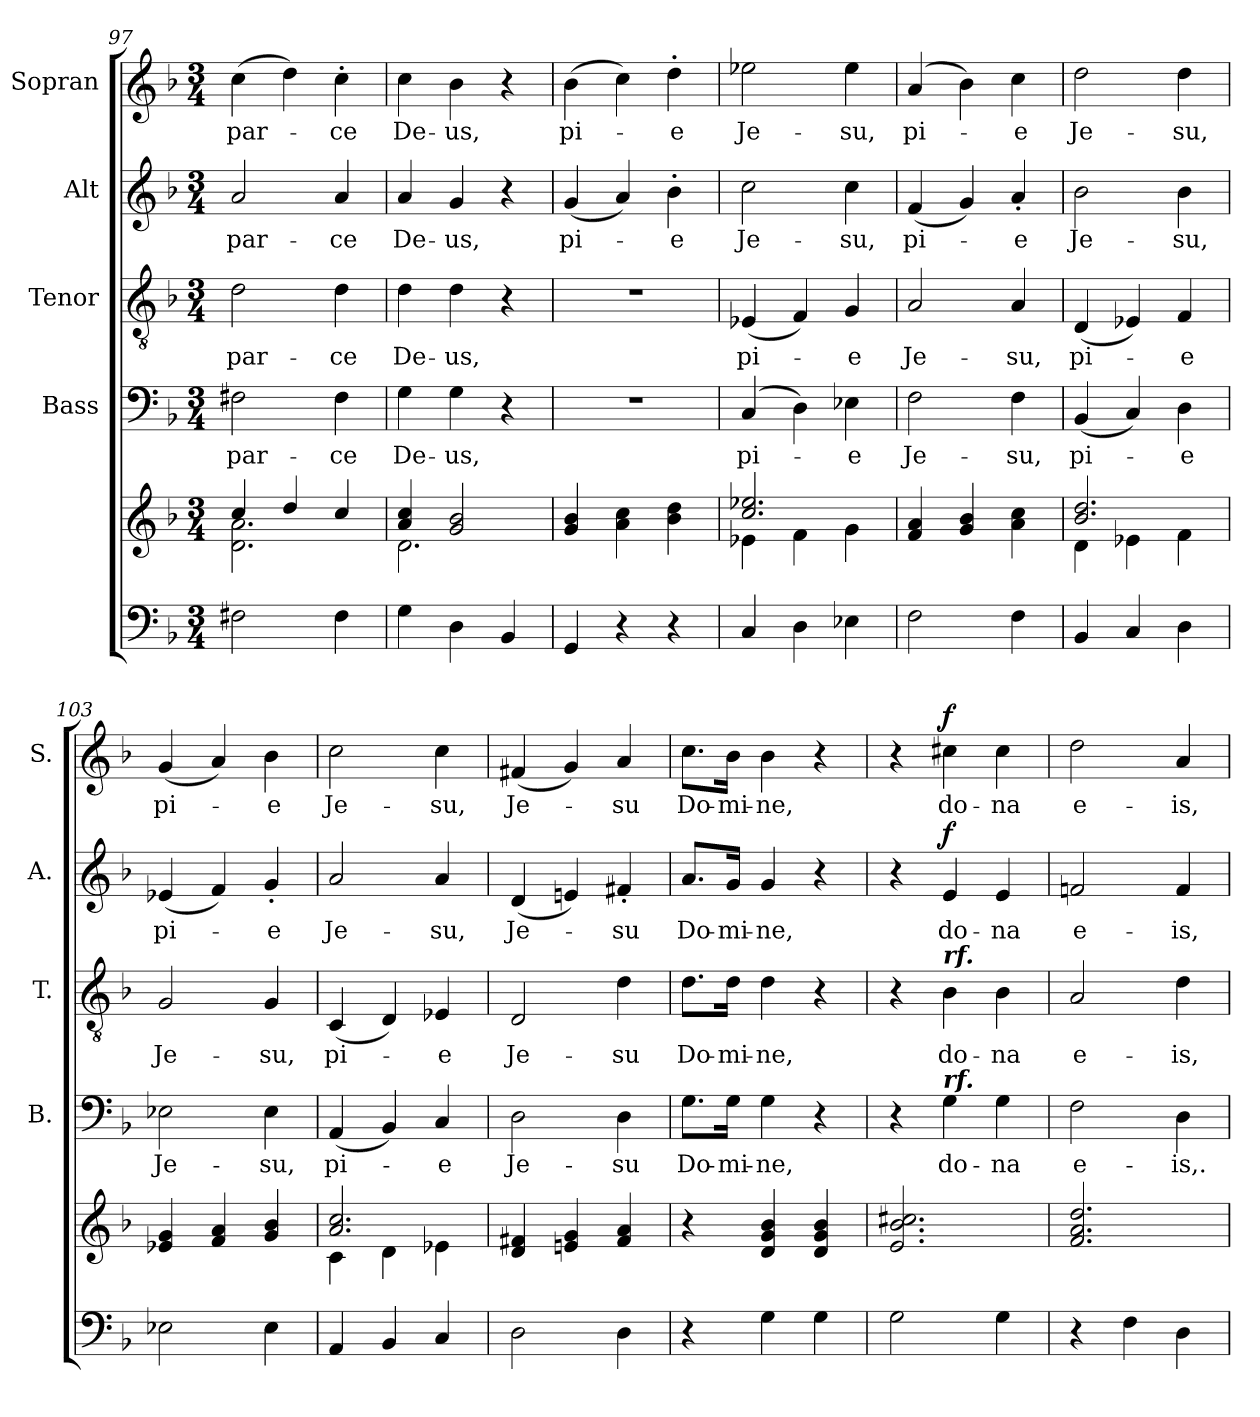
**kern	**kern	**dynam	**kern	**text	**dynam	**kern	**text	**dynam	**kern	**text	**dynam	**kern	**text	**dynam
*part5	*part5	*part5	*part4	*part4	*part4	*part3	*part3	*part3	*part2	*part2	*part2	*part1	*part1	*part1
*staff6	*staff5	*staff5/6	*staff4	*staff4	*staff4	*staff3	*staff3	*staff3	*staff2	*staff2	*staff2	*staff1	*staff1	*staff1
*	*	*	*I"Bass	*	*	*I"Tenor	*	*	*I"Alt	*	*	*I"Sopran	*	*
*	*	*	*I'B.	*	*	*I'T.	*	*	*I'A.	*	*	*I'S.	*	*
!!LO:LB:g=z
*clefF4	*clefG2	*	*clefF4	*	*	*clefGv2	*	*	*clefG2	*	*	*clefG2	*	*
*k[b-]	*k[b-]	*	*k[b-]	*	*	*k[b-]	*	*	*k[b-]	*	*	*k[b-]	*	*
*F:	*F:	*	*F:	*	*	*F:	*	*	*F:	*	*	*F:	*	*
*M3/4	*M3/4	*	*M3/4	*	*	*M3/4	*	*	*M3/4	*	*	*M3/4	*	*
=97	=97	=97	=97	=97	=97	=97	=97	=97	=97	=97	=97	=97	=97	=97
*	*^	*	*	*	*	*	*	*	*	*	*	*	*	*
!	!	!	!	!	!LO:LY:b	!	!	!LO:LY:b	!	!	!LO:LY:b	!	!	!LO:LY:b	!
2F#X\	4cc/	2.d\ 2.a\	.	2F#X\	par-	.	2d\	par-	.	2a/	par-	.	(>4cc\	par-	.
.	4dd/	.	.	.	.	.	.	.	.	.	.	.	4dd\)	.	.
!	!	!	!	!	!LO:LY:b	!	!	!LO:LY:b	!	!	!LO:LY:b	!	!	!LO:LY:b	!
4F#\	4cc/	.	.	4F#\	-ce	.	4d\	-ce	.	4a/	-ce	.	4cc'>\	-ce	.
=98	=98	=98	=98	=98	=98	=98	=98	=98	=98	=98	=98	=98	=98	=98	=98
!	!	!	!	!	!LO:LY:b	!	!	!LO:LY:b	!	!	!LO:LY:b	!	!	!LO:LY:b	!
4G\	4a/ 4cc/	2.d\	.	4G\	De-	.	4d\	De-	.	4a/	De-	.	4cc\	De-	.
!	!	!	!	!	!LO:LY:b	!	!	!LO:LY:b	!	!	!LO:LY:b	!	!	!LO:LY:b	!
4D\	2g/ 2b-/	.	.	4G\	-us,	.	4d\	-us,	.	4g/	-us,	.	4b-\	-us,	.
4BB-/	.	.	.	4r	.	.	4r	.	.	4r	.	.	4r	.	.
*	*v	*v	*	*	*	*	*	*	*	*	*	*	*	*	*
=99	=99	=99	=99	=99	=99	=99	=99	=99	=99	=99	=99	=99	=99	=99
!	!	!	!	!	!	!	!	!	!	!LO:LY:b	!LO:DY:a	!	!LO:LY:b	!LO:DY:a
4GG/	4g/ 4b-/	.	2.r	.	.	2.r	.	.	(<4g/	pi-	pf	(>4b-\	pi-	pf
4r	4a\ 4cc\	.	.	.	.	.	.	.	4a/)	.	.	4cc\)	.	.
!	!	!	!	!	!	!	!	!	!	!LO:LY:b	!	!	!LO:LY:b	!
4r	4b-\ 4dd\	.	.	.	.	.	.	.	4b-'>\	-e	.	4dd'>\	-e	.
=100	=100	=100	=100	=100	=100	=100	=100	=100	=100	=100	=100	=100	=100	=100
*	*^	*	*	*	*	*	*	*	*	*	*	*	*	*
!	!	!	!LO:DY:a=2	!	!LO:LY:b	!LO:DY:a	!	!LO:LY:b	!LO:DY:a	!	!LO:LY:b	!	!	!LO:LY:b	!
4C/	2.cc/ 2.ee-X/	4e-X\	pf	(4C/	pi-	pf	(<4E-X/	pi-	pf	2cc\	Je-	.	2ee-X\	Je-	.
4D\	.	4f\	.	4D\)	.	.	4F/)	.	.	.	.	.	.	.	.
!	!	!	!	!	!LO:LY:b	!	!	!LO:LY:b	!	!	!LO:LY:b	!	!	!LO:LY:b	!
4E-X\	.	4g\	.	4E-X\	-e	.	4G/	-e	.	4cc\	-su,	.	4ee-\	-su,	.
=101	=101	=101	=101	=101	=101	=101	=101	=101	=101	=101	=101	=101	=101	=101	=101
!	!	!	!	!	!LO:LY:b	!	!	!LO:LY:b	!	!	!LO:LY:b	!	!	!LO:LY:b	!
*	*v	*v	*	*	*	*	*	*	*	*	*	*	*	*	*
2F\	4f/ 4a/	.	2F\	Je-	.	2A/	Je-	.	(<4f/	pi-	.	(4a/	pi-	.
.	4g/ 4b-/	.	.	.	.	.	.	.	4g/)	.	.	4b-\)	.	.
!	!	!	!	!LO:LY:b	!	!	!LO:LY:b	!	!	!LO:LY:b	!	!	!LO:LY:b	!
4F\	4a\ 4cc\	.	4F\	-su,	.	4A/	-su,	.	4a'</	-e	.	4cc\	-e	.
=102	=102	=102	=102	=102	=102	=102	=102	=102	=102	=102	=102	=102	=102	=102
*	*^	*	*	*	*	*	*	*	*	*	*	*	*	*
!	!	!	!	!	!LO:LY:b	!	!	!LO:LY:b	!	!	!LO:LY:b	!	!	!LO:LY:b	!
4BB-/	2.b-/ 2.dd/	4d\	.	(<4BB-/	pi-	.	(<4D/	pi-	.	2b-\	Je-	.	2dd\	Je-	.
4C/	.	4e-X\	.	4C/)	.	.	4E-X/)	.	.	.	.	.	.	.	.
!	!	!	!	!	!LO:LY:b	!	!	!LO:LY:b	!	!	!LO:LY:b	!	!	!LO:LY:b	!
4D\	.	4f\	.	4D\	-e	.	4F/	-e	.	4b-\	-su,	.	4dd\	-su,	.
=103	=103	=103	=103	=103	=103	=103	=103	=103	=103	=103	=103	=103	=103	=103	=103
!	!	!	!	!	!LO:LY:b	!	!	!LO:LY:b	!	!	!LO:LY:b	!	!	!LO:LY:b	!
*	*v	*v	*	*	*	*	*	*	*	*	*	*	*	*	*
2E-X\	4e-X/ 4g/	.	2E-X\	Je-	.	2G/	Je-	.	(<4e-X/	pi-	.	(<4g/	pi-	.
.	4f/ 4a/	.	.	.	.	.	.	.	4f/)	.	.	4a/)	.	.
!	!	!	!	!LO:LY:b	!	!	!LO:LY:b	!	!	!LO:LY:b	!	!	!LO:LY:b	!
4E-\	4g/ 4b-/	.	4E-\	-su,	.	4G/	-su,	.	4g'</	-e	.	4b-\	-e	.
=104	=104	=104	=104	=104	=104	=104	=104	=104	=104	=104	=104	=104	=104	=104
*	*^	*	*	*	*	*	*	*	*	*	*	*	*	*
!	!	!	!	!	!LO:LY:b	!	!	!LO:LY:b	!	!	!LO:LY:b	!	!	!LO:LY:b	!
4AA/	2.a/ 2.cc/	4c\	.	(<4AA/	pi-	.	(<4C/	pi-	.	2a/	Je-	.	2cc\	Je-	.
4BB-/	.	4d\	.	4BB-/)	.	.	4D/)	.	.	.	.	.	.	.	.
!	!	!	!	!	!LO:LY:b	!	!	!LO:LY:b	!	!	!LO:LY:b	!	!	!LO:LY:b	!
4C/	.	4e-X\	.	4C/	-e	.	4E-X/	-e	.	4a/	-su,	.	4cc\	-su,	.
!!LO:PB:g=z
=105	=105	=105	=105	=105	=105	=105	=105	=105	=105	=105	=105	=105	=105	=105	=105
!	!	!	!	!	!LO:LY:b	!	!	!LO:LY:b	!	!	!LO:LY:b	!	!	!LO:LY:b	!
*	*v	*v	*	*	*	*	*	*	*	*	*	*	*	*	*
2D\	4d/ 4f#X/	.	2D\	Je-	.	2D/	Je-	.	(<4d/	Je-	.	(<4f#X/	Je-	.
.	4en/ 4g/	.	.	.	.	.	.	.	4en/)	.	.	4g/)	.	.
!	!	!	!	!LO:LY:b	!	!	!LO:LY:b	!	!	!LO:LY:b	!	!	!LO:LY:b	!
4D\	4f#/ 4a/	.	4D\	-su	.	4d\	-su	.	4f#X'</	-su	.	4a/	-su	.
=106	=106	=106	=106	=106	=106	=106	=106	=106	=106	=106	=106	=106	=106	=106
!	!	!	!	!LO:LY:b	!	!	!LO:LY:b	!	!	!LO:LY:b	!	!	!LO:LY:b	!
4r	4r	.	8.G\L	Do-	.	8.d\L	Do-	.	8.a/L	Do-	.	8.cc\L	Do-	.
!	!	!	!	!LO:LY:b	!	!	!LO:LY:b	!	!	!LO:LY:b	!	!	!LO:LY:b	!
.	.	.	16G\Jk	-mi-	.	16d\Jk	-mi-	.	16g/Jk	-mi-	.	16b-\Jk	-mi-	.
!	!	!	!	!LO:LY:b	!	!	!LO:LY:b	!	!	!LO:LY:b	!	!	!LO:LY:b	!
4G\	4d/ 4g/ 4b-/	.	4G\	-ne,	.	4d\	-ne,	.	4g/	-ne,	.	4b-\	-ne,	.
4G\	4d/ 4g/ 4b-/	.	4r	.	.	4r	.	.	4r	.	.	4r	.	.
=107	=107	=107	=107	=107	=107	=107	=107	=107	=107	=107	=107	=107	=107	=107
!	!	!LO:DY:a=2	!	!	!	!	!	!	!	!	!	!	!	!
2G\	2.e/ 2.b-/ 2.cc#X/	pf	4r	.	.	4r	.	.	4r	.	.	4r	.	.
!	!	!	!	!	!	!LO:TX:a:Bi:t=rf.	!	!	!	!	!	!	!	!
!	!	!	!LO:TX:a:Bi:t=rf.	!	!	!	!	!	!	!	!	!	!	!
!	!	!	!	!LO:LY:b	!	!	!LO:LY:b	!	!	!LO:LY:b	!LO:DY:a	!	!LO:LY:b	!LO:DY:a
.	.	.	4G\	do-	.	4B-\	do-	.	4e/	do-	f	4cc#X\	do-	f
!	!	!	!	!LO:LY:b	!	!	!LO:LY:b	!	!	!LO:LY:b	!	!	!LO:LY:b	!
4G\	.	.	4G\	-na	.	4B-\	-na	.	4e/	-na	.	4cc#\	-na	.
=108	=108	=108	=108	=108	=108	=108	=108	=108	=108	=108	=108	=108	=108	=108
!	!	!	!	!LO:LY:b	!	!	!LO:LY:b	!	!	!LO:LY:b	!	!	!LO:LY:b	!
4r	2.f/ 2.a/ 2.dd/	.	2F\	e-	.	2A/	e-	.	2fn/	e-	.	2dd\	e-	.
4F\	.	.	.	.	.	.	.	.	.	.	.	.	.	.
!	!	!	!	!LO:LY:b	!	!	!LO:LY:b	!	!	!LO:LY:b	!	!	!LO:LY:b	!
4D\	.	.	4D\	-is,.	.	4d\	-is,	.	4f/	-is,	.	4a/	-is,	.
=	=	=	=	=	=	=	=	=	=	=	=	=	=	=
*-	*-	*-	*-	*-	*-	*-	*-	*-	*-	*-	*-	*-	*-	*-
